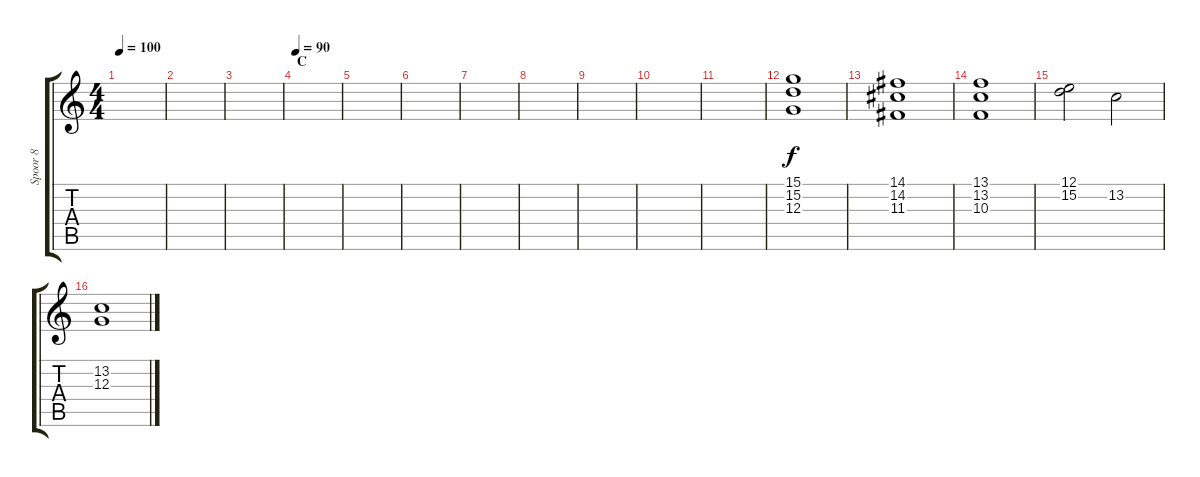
\track ("Spoor 8" "Spoor 8") {instrument choiraahs}
\staff {score tabs}
\tuning (E4 B3 G3 D3 A2 E2) {hide}
\ts (4 4)
\tempo 100
\clef g2
\ks c
|
|
|
\section ("" "C")
\tempo 90
|
|
|
|
|
|
|
|
(15.1 15.2 12.3).1{volume 5} |
(14.1 14.2 11.3).1 |
(13.1 13.2 10.3).1 |
(12.1 15.2).2 13.2.2 |
(13.2 12.3).1
